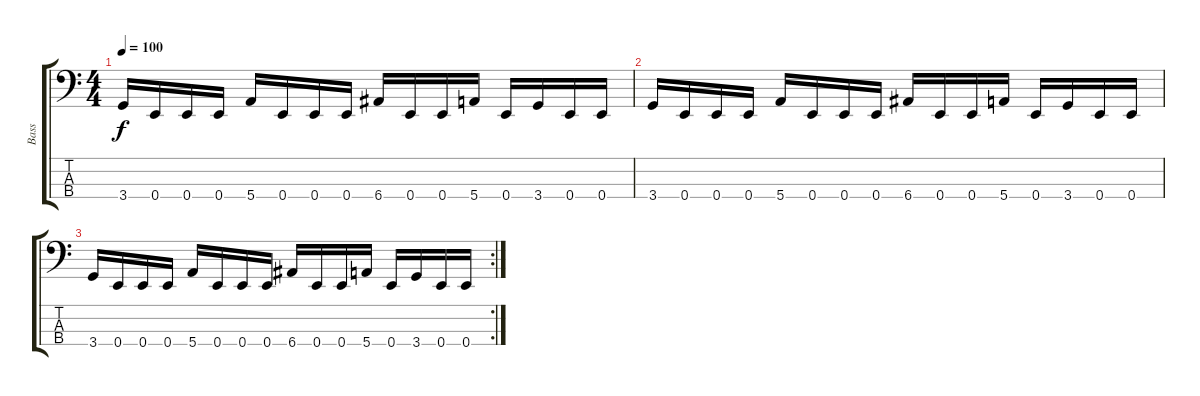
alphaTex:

\track ("Bass" "Bass") {instrument electricbasspick}
\staff {score tabs}
\tuning (G2 D2 A1 E1) {hide}
\ts (4 4)
\tempo 100
\clef f4
\ks c
3.4.16{dy f} 0.4.16 0.4.16 0.4.16 5.4.16 0.4.16 0.4.16 0.4.16 6.4.16 0.4.16 0.4.16 5.4.16 0.4.16 3.4.16 0.4.16 0.4.16 |
3.4.16 0.4.16 0.4.16 0.4.16 5.4.16 0.4.16 0.4.16 0.4.16 6.4.16 0.4.16 0.4.16 5.4.16 0.4.16 3.4.16 0.4.16 0.4.16 |
\rc 2
3.4.16 0.4.16 0.4.16 0.4.16 5.4.16 0.4.16 0.4.16 0.4.16 6.4.16 0.4.16 0.4.16 5.4.16 0.4.16 3.4.16 0.4.16 0.4.16
